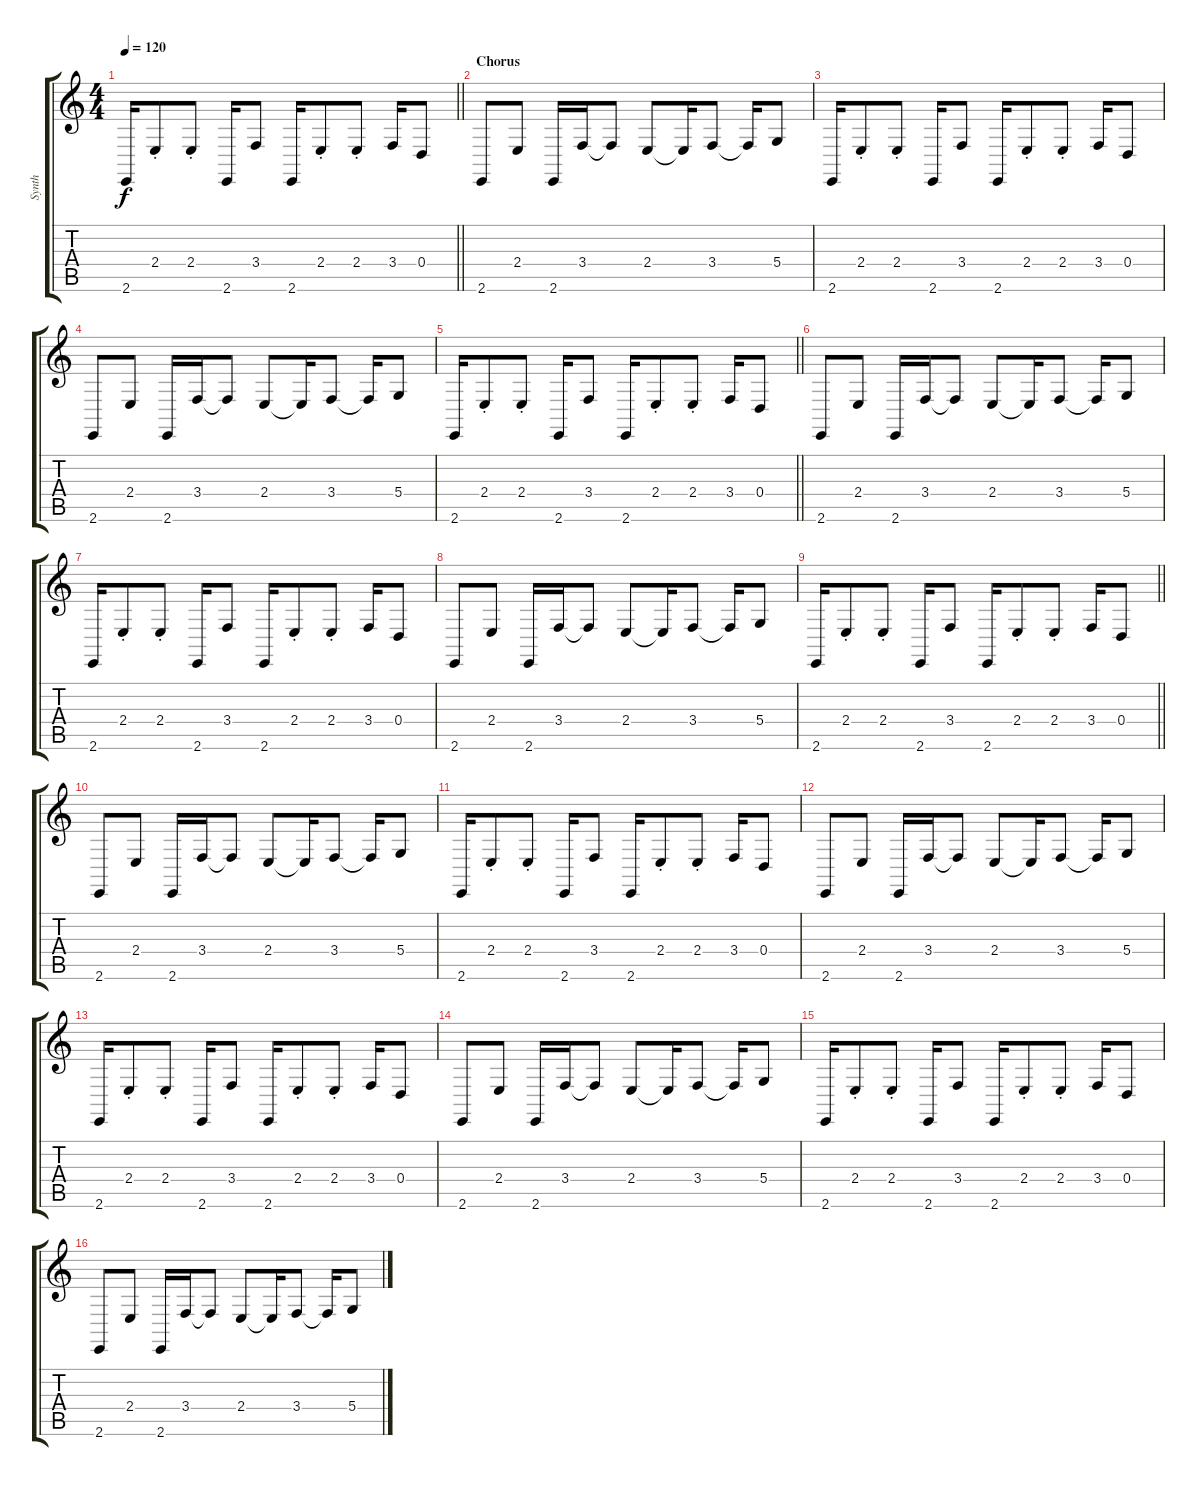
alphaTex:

\track ("Synth" "Synth") {instrument rockorgan}
\staff {score tabs}
\tuning (E4 B3 G3 D3 A2 D2) {hide}
\ts (4 4)
\tempo 120
\clef g2
\barLineRight lightlight
\ks c
2.6.16{dy f} 2.4{st}.8 2.4{st}.8 2.6.16 3.4.8 2.6.16 2.4{st}.8 2.4{st}.8 3.4.16 0.4.8 |
\section ("" "Chorus")
2.6.8 2.4.8 2.6.16 3.4.16 3.4{t}.8 2.4.8 2.4{t}.16 3.4.8 3.4{t}.16 5.4.8 |
2.6.16 2.4{st}.8 2.4{st}.8 2.6.16 3.4.8 2.6.16 2.4{st}.8 2.4{st}.8 3.4.16 0.4.8 |
2.6.8 2.4.8 2.6.16 3.4.16 3.4{t}.8 2.4.8 2.4{t}.16 3.4.8 3.4{t}.16 5.4.8 |
\barLineRight lightlight
2.6.16 2.4{st}.8 2.4{st}.8 2.6.16 3.4.8 2.6.16 2.4{st}.8 2.4{st}.8 3.4.16 0.4.8 |
\section ("" "")
2.6.8 2.4.8 2.6.16 3.4.16 3.4{t}.8 2.4.8 2.4{t}.16 3.4.8 3.4{t}.16 5.4.8 |
2.6.16 2.4{st}.8 2.4{st}.8 2.6.16 3.4.8 2.6.16 2.4{st}.8 2.4{st}.8 3.4.16 0.4.8 |
2.6.8 2.4.8 2.6.16 3.4.16 3.4{t}.8 2.4.8 2.4{t}.16 3.4.8 3.4{t}.16 5.4.8 |
\barLineRight lightlight
2.6.16 2.4{st}.8 2.4{st}.8 2.6.16 3.4.8 2.6.16 2.4{st}.8 2.4{st}.8 3.4.16 0.4.8 |
\section ("" "")
2.6.8 2.4.8 2.6.16 3.4.16 3.4{t}.8 2.4.8 2.4{t}.16 3.4.8 3.4{t}.16 5.4.8 |
2.6.16 2.4{st}.8 2.4{st}.8 2.6.16 3.4.8 2.6.16 2.4{st}.8 2.4{st}.8 3.4.16 0.4.8 |
2.6.8 2.4.8 2.6.16 3.4.16 3.4{t}.8 2.4.8 2.4{t}.16 3.4.8 3.4{t}.16 5.4.8 |
2.6.16 2.4{st}.8 2.4{st}.8 2.6.16 3.4.8 2.6.16 2.4{st}.8 2.4{st}.8 3.4.16 0.4.8 |
2.6.8 2.4.8 2.6.16 3.4.16 3.4{t}.8 2.4.8 2.4{t}.16 3.4.8 3.4{t}.16 5.4.8 |
2.6.16 2.4{st}.8 2.4{st}.8 2.6.16 3.4.8 2.6.16 2.4{st}.8 2.4{st}.8 3.4.16 0.4.8 |
2.6.8 2.4.8 2.6.16 3.4.16 3.4{t}.8 2.4.8 2.4{t}.16 3.4.8 3.4{t}.16 5.4.8
